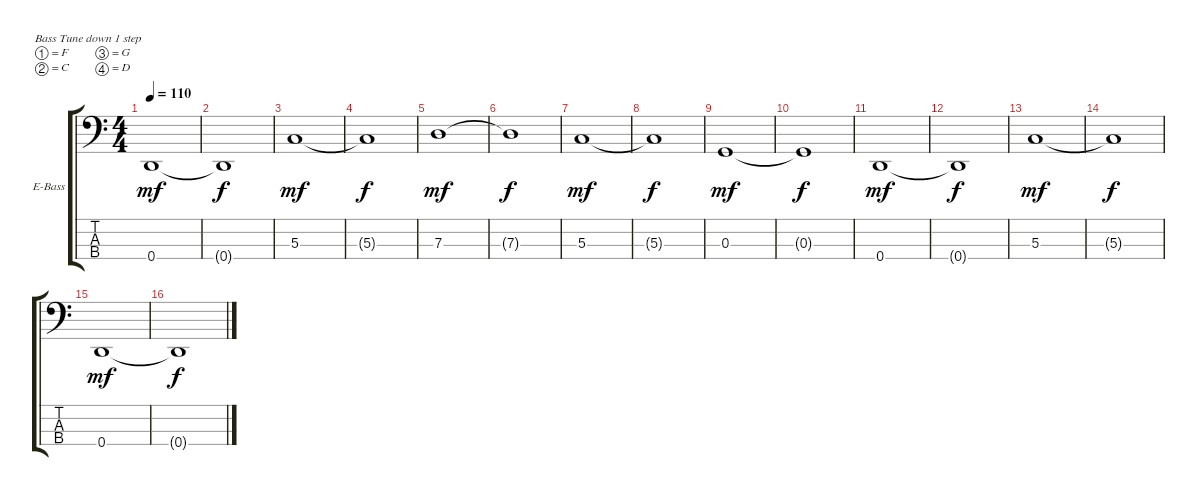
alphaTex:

\bracketExtendMode groupsimilarinstruments
\firstSystemTrackNameOrientation horizontal
\otherSystemsTrackNameOrientation horizontal
\track ("Basse" "E-Bass") {instrument electricbassfinger}
\staff {score tabs}
\tuning (F2 C2 G1 D1)
\ts (4 4)
\tempo 110
\clef f4
\ks c
0.4.1{dy mf} |
0.4{t}.1{dy f} |
5.3.1{dy mf} |
5.3{t}.1{dy f} |
7.3.1{dy mf} |
7.3{t}.1{dy f} |
5.3.1{dy mf} |
5.3{t}.1{dy f} |
0.3.1{dy mf} |
0.3{t}.1{dy f} |
0.4.1{dy mf} |
0.4{t}.1{dy f} |
5.3.1{dy mf} |
5.3{t}.1{dy f} |
0.4.1{dy mf} |
0.4{t}.1{dy f}
